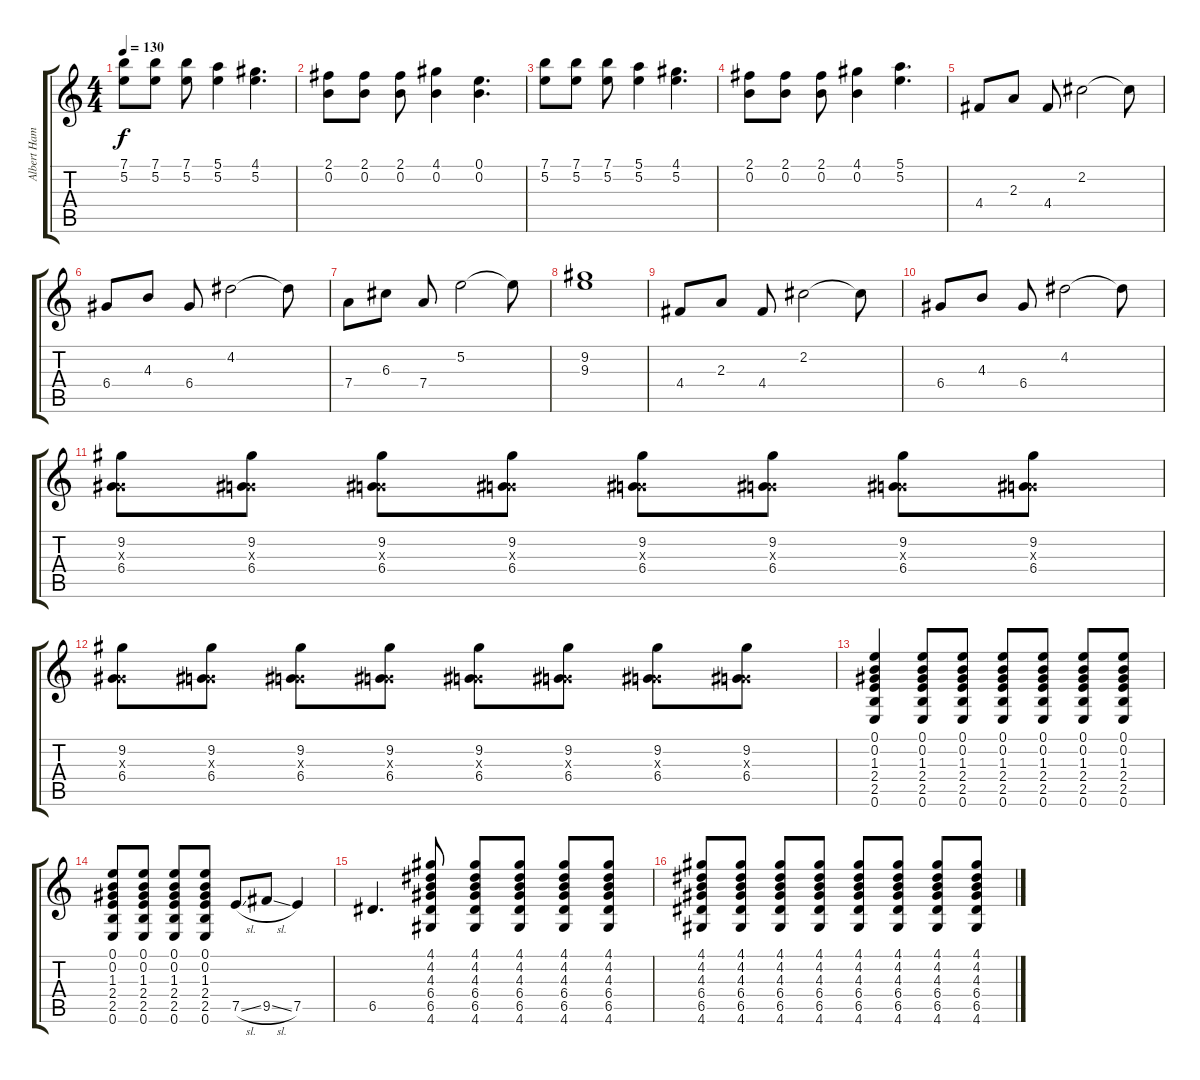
\track ("Albert Hammond Jr." "Albert Ham") {instrument overdrivenguitar}
\staff {score tabs}
\tuning (E4 B3 G3 D3 A2 E2) {hide}
\ts (4 4)
\tempo 130
\clef g2
\ks c
(7.1 5.2).8{dy f} (7.1 5.2).8 (7.1 5.2).8 (5.1 5.2).4 (4.1 5.2).4{d} |
(2.1 0.2).8 (2.1 0.2).8 (2.1 0.2).8 (4.1 0.2).4 (0.1 0.2).4{d} |
(7.1 5.2).8 (7.1 5.2).8 (7.1 5.2).8 (5.1 5.2).4 (4.1 5.2).4{d} |
(2.1 0.2).8 (2.1 0.2).8 (2.1 0.2).8 (4.1 0.2).4 (5.1 5.2).4{d} |
4.4.8 2.3.8 4.4.8 2.2.2 2.2{t}.8 |
6.4.8 4.3.8 6.4.8 4.2.2 4.2{t}.8 |
7.4.8 6.3.8 7.4.8 5.2.2 5.2{t}.8 |
(9.2 9.3).1 |
4.4.8 2.3.8 4.4.8 2.2.2 2.2{t}.8 |
6.4.8 4.3.8 6.4.8 4.2.2 4.2{t}.8 |
(9.2 0.3{x} 6.4).8 (9.2 0.3{x} 6.4).8 (9.2 0.3{x} 6.4).8 (9.2 0.3{x} 6.4).8 (9.2 0.3{x} 6.4).8 (9.2 0.3{x} 6.4).8 (9.2 0.3{x} 6.4).8 (9.2 0.3{x} 6.4).8 |
(9.2 0.3{x} 6.4).8 (9.2 0.3{x} 6.4).8 (9.2 0.3{x} 6.4).8 (9.2 0.3{x} 6.4).8 (9.2 0.3{x} 6.4).8 (9.2 0.3{x} 6.4).8 (9.2 0.3{x} 6.4).8 (9.2 0.3{x} 6.4).8 |
(0.1 0.2 1.3 2.4 2.5 0.6).4 (0.1 0.2 1.3 2.4 2.5 0.6).8 (0.1 0.2 1.3 2.4 2.5 0.6).8 (0.1 0.2 1.3 2.4 2.5 0.6).8 (0.1 0.2 1.3 2.4 2.5 0.6).8 (0.1 0.2 1.3 2.4 2.5 0.6).8 (0.1 0.2 1.3 2.4 2.5 0.6).8 |
(0.1 0.2 1.3 2.4 2.5 0.6).8 (0.1 0.2 1.3 2.4 2.5 0.6).8 (0.1 0.2 1.3 2.4 2.5 0.6).8 (0.1 0.2 1.3 2.4 2.5 0.6).8 7.5{sl}.8 9.5{sl}.8 7.5.4 |
6.5.4{d} (4.1 4.2 4.3 6.4 6.5 4.6).8 (4.1 4.2 4.3 6.4 6.5 4.6).8 (4.1 4.2 4.3 6.4 6.5 4.6).8 (4.1 4.2 4.3 6.4 6.5 4.6).8 (4.1 4.2 4.3 6.4 6.5 4.6).8 |
(4.1 4.2 4.3 6.4 6.5 4.6).8 (4.1 4.2 4.3 6.4 6.5 4.6).8 (4.1 4.2 4.3 6.4 6.5 4.6).8 (4.1 4.2 4.3 6.4 6.5 4.6).8 (4.1 4.2 4.3 6.4 6.5 4.6).8 (4.1 4.2 4.3 6.4 6.5 4.6).8 (4.1 4.2 4.3 6.4 6.5 4.6).8 (4.1 4.2 4.3 6.4 6.5 4.6).8
